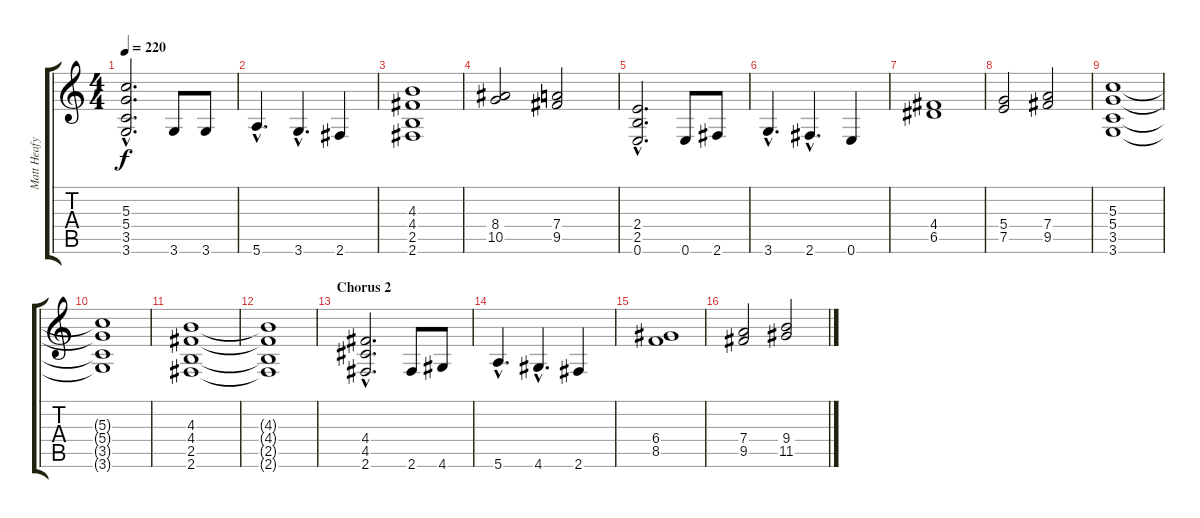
\track ("Matt Heafy Gtr. 2" "Matt Heafy") {instrument distortionguitar}
\staff {score tabs}
\tuning (E4 B3 G3 D3 A2 E2) {hide}
\ts (4 4)
\tempo 220
\clef g2
\ks c
(5.3{hac} 5.4{hac} 3.5{hac} 3.6{hac}).2{d dy f} 3.6.8 3.6.8 |
5.6{hac}.4{d} 3.6{hac}.4{d} 2.6.4 |
(4.3 4.4 2.5 2.6).1 |
(8.4 10.5).2 (7.4 9.5).2 |
(2.4{hac} 2.5{hac} 0.6{hac}).2{d} 0.6.8 2.6.8 |
3.6{hac}.4{d} 2.6{hac}.4{d} 0.6.4 |
(4.4 6.5).1 |
(5.4 7.5).2 (7.4 9.5).2 |
(5.3 5.4 3.5 3.6).1 |
(5.3{t} 5.4{t} 3.5{t} 3.6{t}).1 |
(4.3 4.4 2.5 2.6).1 |
(4.3{t} 4.4{t} 2.5{t} 2.6{t}).1 |
\section ("" "Chorus 2")
(4.4{hac} 4.5{hac} 2.6{hac}).2{d} 2.6.8 4.6.8 |
5.6{hac}.4{d} 4.6{hac}.4{d} 2.6.4 |
(6.4 8.5).1 |
(7.4 9.5).2 (9.4 11.5).2
